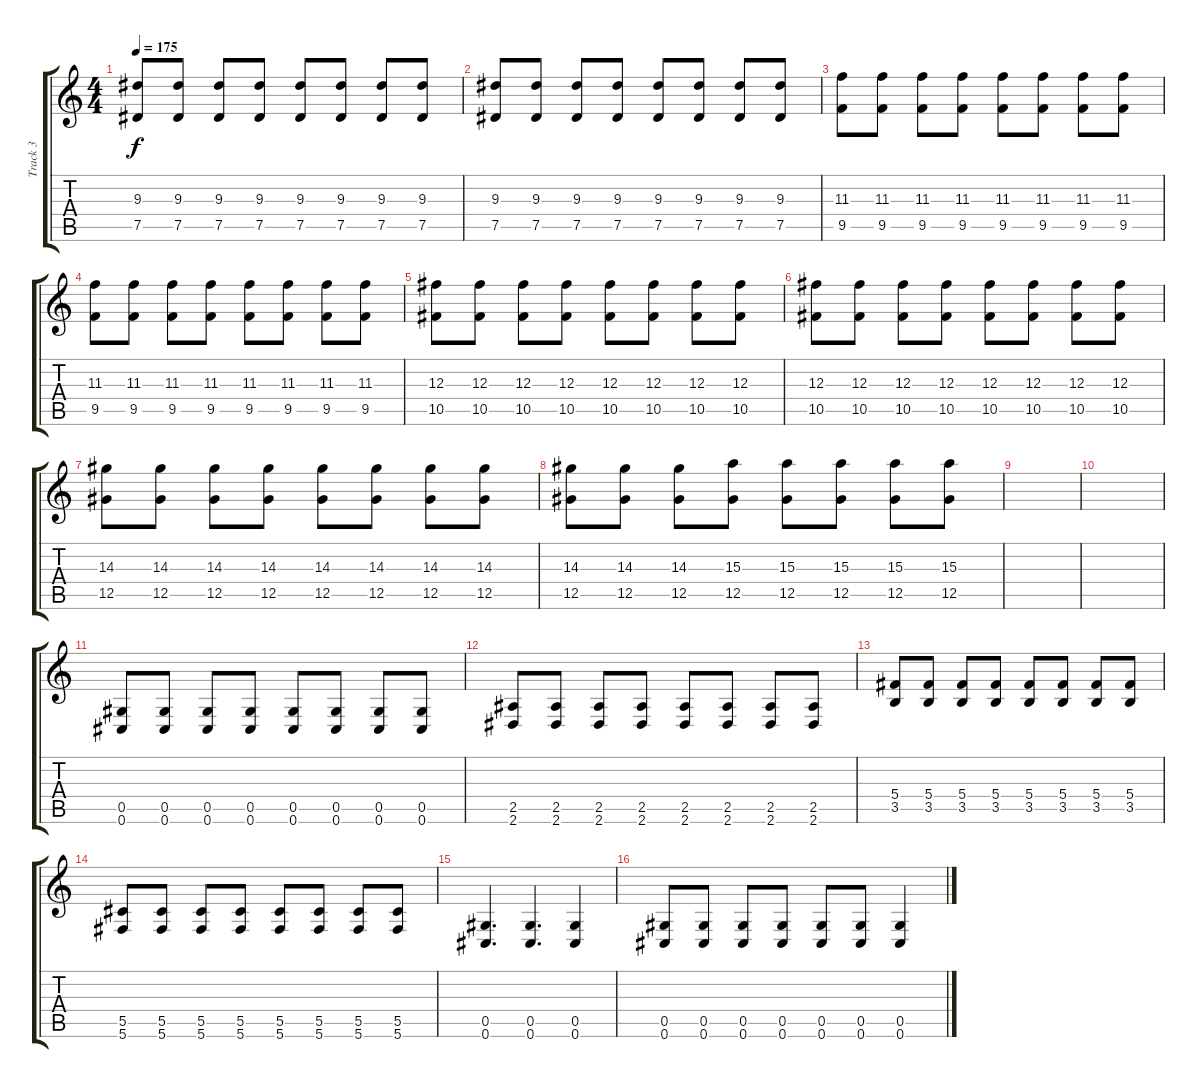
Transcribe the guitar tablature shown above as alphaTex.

\track ("Track 3" "Track 3") {instrument distortionguitar bank 255}
\staff {score tabs}
\tuning (Eb4 Bb3 Gb3 Db3 Ab2 Db2) {hide}
\ts (4 4)
\tempo 175
\clef g2
\ks c
(9.3 7.5).8{dy f} (9.3 7.5).8 (9.3 7.5).8 (9.3 7.5).8 (9.3 7.5).8 (9.3 7.5).8 (9.3 7.5).8 (9.3 7.5).8 |
(9.3 7.5).8 (9.3 7.5).8 (9.3 7.5).8 (9.3 7.5).8 (9.3 7.5).8 (9.3 7.5).8 (9.3 7.5).8 (9.3 7.5).8 |
(11.3 9.5).8 (11.3 9.5).8 (11.3 9.5).8 (11.3 9.5).8 (11.3 9.5).8 (11.3 9.5).8 (11.3 9.5).8 (11.3 9.5).8 |
(11.3 9.5).8 (11.3 9.5).8 (11.3 9.5).8 (11.3 9.5).8 (11.3 9.5).8 (11.3 9.5).8 (11.3 9.5).8 (11.3 9.5).8 |
(12.3 10.5).8 (12.3 10.5).8 (12.3 10.5).8 (12.3 10.5).8 (12.3 10.5).8 (12.3 10.5).8 (12.3 10.5).8 (12.3 10.5).8 |
(12.3 10.5).8 (12.3 10.5).8 (12.3 10.5).8 (12.3 10.5).8 (12.3 10.5).8 (12.3 10.5).8 (12.3 10.5).8 (12.3 10.5).8 |
(14.3 12.5).8 (14.3 12.5).8 (14.3 12.5).8 (14.3 12.5).8 (14.3 12.5).8 (14.3 12.5).8 (14.3 12.5).8 (14.3 12.5).8 |
(14.3 12.5).8 (14.3 12.5).8 (14.3 12.5).8 (15.3 12.5).8 (15.3 12.5).8 (15.3 12.5).8 (15.3 12.5).8 (15.3 12.5).8 |
|
|
(0.5 0.6).8 (0.5 0.6).8 (0.5 0.6).8 (0.5 0.6).8 (0.5 0.6).8 (0.5 0.6).8 (0.5 0.6).8 (0.5 0.6).8 |
(2.5 2.6).8 (2.5 2.6).8 (2.5 2.6).8 (2.5 2.6).8 (2.5 2.6).8 (2.5 2.6).8 (2.5 2.6).8 (2.5 2.6).8 |
(5.4 3.5).8 (5.4 3.5).8 (5.4 3.5).8 (5.4 3.5).8 (5.4 3.5).8 (5.4 3.5).8 (5.4 3.5).8 (5.4 3.5).8 |
(5.5 5.6).8 (5.5 5.6).8 (5.5 5.6).8 (5.5 5.6).8 (5.5 5.6).8 (5.5 5.6).8 (5.5 5.6).8 (5.5 5.6).8 |
(0.5 0.6).4{d} (0.5 0.6).4{d} (0.5 0.6).4 |
(0.5 0.6).8 (0.5 0.6).8 (0.5 0.6).8 (0.5 0.6).8 (0.5 0.6).8 (0.5 0.6).8 (0.5 0.6).4
